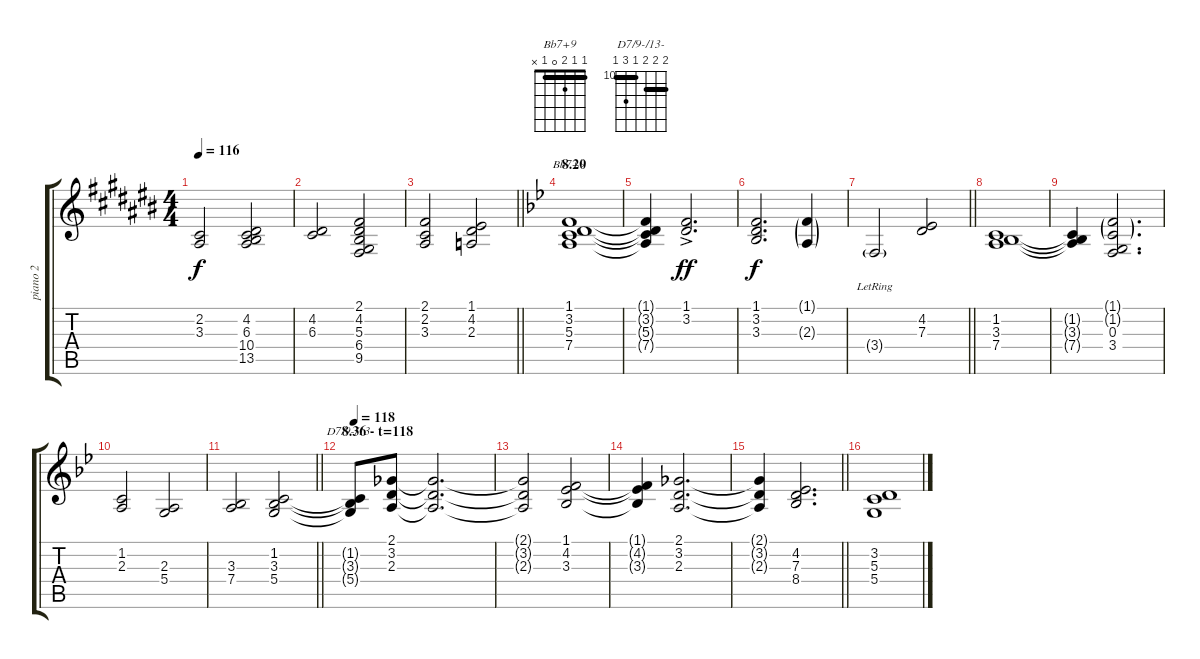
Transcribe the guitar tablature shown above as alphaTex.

\track ("piano 2" "piano 2") {instrument acousticgrandpiano}
\staff {score tabs}
\tuning (E4 B3 G3 D3 A2 E2) {hide}
\chord ("Bb7+9" 1 1 2 0 1 x) {barre 1}
\chord ("D7/9-/13-" 11 11 11 10 12 10) {firstfret 10 barre (10 11)}
\ts (4 4)
\tempo 116
\clef g2
\ks c#
(2.2 3.3).2{dy f} (4.2 6.3 10.4 13.5).2 |
(4.2 6.3).2 (2.1 4.2 5.3 6.4 9.5).2 |
\barLineRight lightlight
(2.1 2.2 3.3).2 (1.1 4.2 2.3).2 |
\section ("" "8.20")
\ks bb
(1.1 3.2 5.3 7.4).1{ch "Bb7+9"} |
(1.1{t} 3.2{t} 5.3{t} 7.4{t}).4 (1.1{ac} 3.2).2{d dy ff} |
(1.1 3.2 3.3).2{d dy f} (1.1{g} 2.3{g}).4 |
\barLineRight lightlight
3.4{g lr}.2 (4.2 7.3).2 |
(1.2 3.3 7.4).1 |
(1.2{t} 3.3{t} 7.4{t}).4 (1.1{g} 1.2{g} 0.3 3.4).2{d} |
(1.2 2.3).2 (2.3 5.4).2 |
\barLineRight lightlight
(3.3 7.4).2 (1.2 3.3 5.4).2 |
\section ("" "8.36 - t=118")
\tempo 118
(1.2{t} 3.3{t} 5.4{t}).8{ch "D7/9-/13-"} (2.1 3.2 2.3).8 (2.1{t} 3.2{t} 2.3{t}).2{d} |
(2.1{t} 3.2{t} 2.3{t}).2 (1.1 4.2 3.3).2 |
(1.1{t} 4.2{t} 3.3{t}).4 (2.1 3.2 2.3).2{d} |
\barLineRight lightlight
(2.1{t} 3.2{t} 2.3{t}).4 (4.2 7.3 8.4).2{d} |
(3.2 5.3 5.4).1
